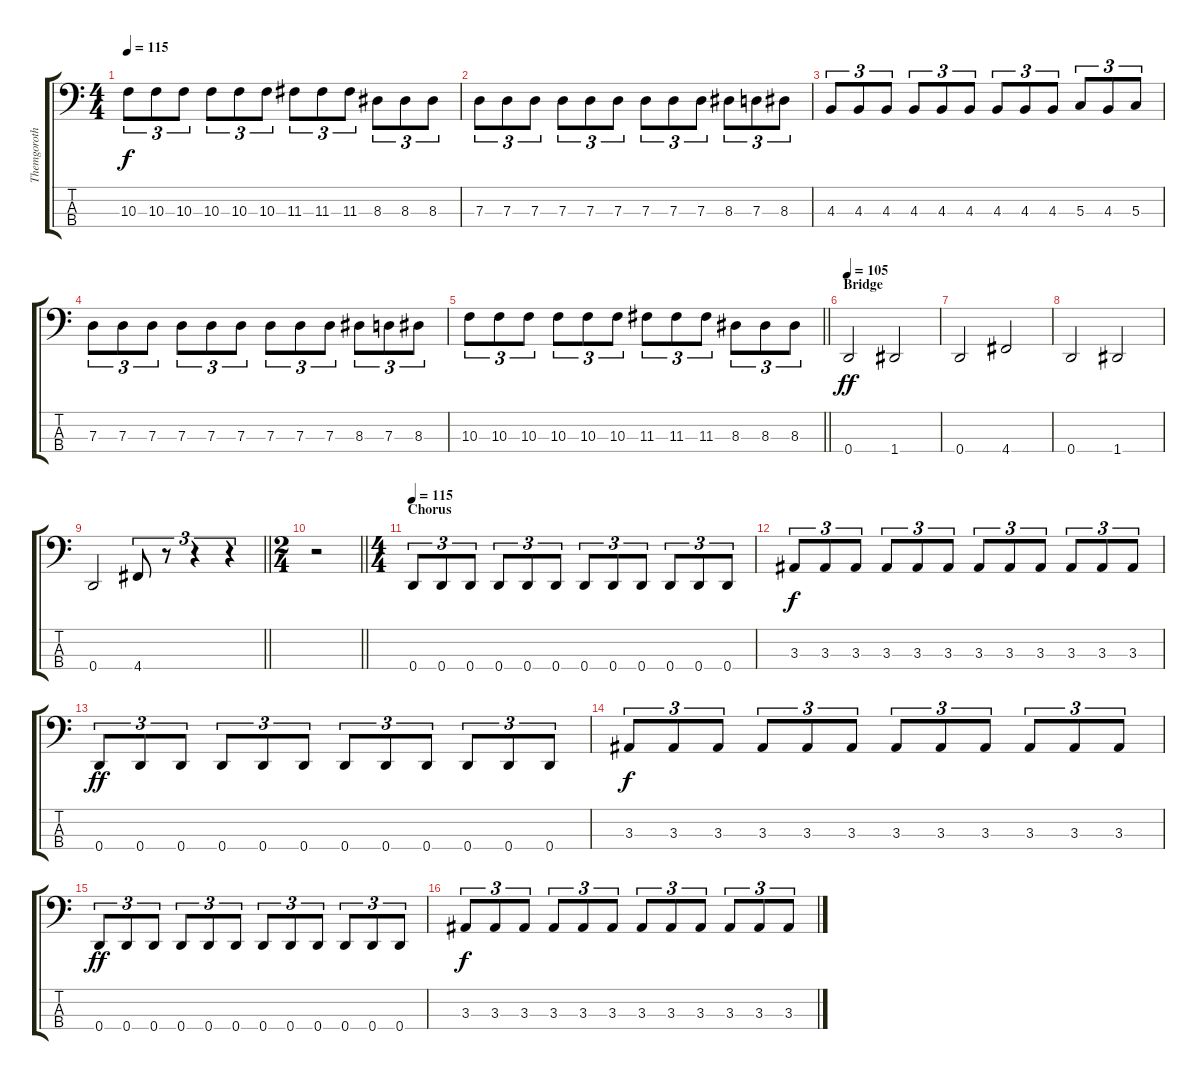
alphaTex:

\track ("Themgoroth" "Themgoroth") {instrument electricbassfinger}
\staff {score tabs}
\tuning (F2 C2 G1 D1) {hide}
\ts (4 4)
\tempo 115
\clef f4
\ks c
10.3.8{tu (3 2) dy f} 10.3.8{tu (3 2)} 10.3.8{tu (3 2)} 10.3.8{tu (3 2)} 10.3.8{tu (3 2)} 10.3.8{tu (3 2)} 11.3.8{tu (3 2)} 11.3.8{tu (3 2)} 11.3.8{tu (3 2)} 8.3.8{tu (3 2)} 8.3.8{tu (3 2)} 8.3.8{tu (3 2)} |
7.3.8{tu (3 2)} 7.3.8{tu (3 2)} 7.3.8{tu (3 2)} 7.3.8{tu (3 2)} 7.3.8{tu (3 2)} 7.3.8{tu (3 2)} 7.3.8{tu (3 2)} 7.3.8{tu (3 2)} 7.3.8{tu (3 2)} 8.3.8{tu (3 2)} 7.3.8{tu (3 2)} 8.3.8{tu (3 2)} |
4.3.8{tu (3 2)} 4.3.8{tu (3 2)} 4.3.8{tu (3 2)} 4.3.8{tu (3 2)} 4.3.8{tu (3 2)} 4.3.8{tu (3 2)} 4.3.8{tu (3 2)} 4.3.8{tu (3 2)} 4.3.8{tu (3 2)} 5.3.8{tu (3 2)} 4.3.8{tu (3 2)} 5.3.8{tu (3 2)} |
7.3.8{tu (3 2)} 7.3.8{tu (3 2)} 7.3.8{tu (3 2)} 7.3.8{tu (3 2)} 7.3.8{tu (3 2)} 7.3.8{tu (3 2)} 7.3.8{tu (3 2)} 7.3.8{tu (3 2)} 7.3.8{tu (3 2)} 8.3.8{tu (3 2)} 7.3.8{tu (3 2)} 8.3.8{tu (3 2)} |
\barLineRight lightlight
10.3.8{tu (3 2)} 10.3.8{tu (3 2)} 10.3.8{tu (3 2)} 10.3.8{tu (3 2)} 10.3.8{tu (3 2)} 10.3.8{tu (3 2)} 11.3.8{tu (3 2)} 11.3.8{tu (3 2)} 11.3.8{tu (3 2)} 8.3.8{tu (3 2)} 8.3.8{tu (3 2)} 8.3.8{tu (3 2)} |
\section ("" "Bridge")
\tempo 105
0.4.2{dy ff} 1.4.2 |
0.4.2 4.4.2 |
0.4.2 1.4.2 |
\barLineRight lightlight
0.4.2 4.4.8{tu (3 2)} r.8{tu (3 2)} r.4{tu (3 2)} r.4{tu (3 2)} |
\ts (2 4)
\barLineRight lightlight
r.2 |
\ts (4 4)
\section ("" "Chorus")
\tempo 115
0.4.8{tu (3 2)} 0.4.8{tu (3 2)} 0.4.8{tu (3 2)} 0.4.8{tu (3 2)} 0.4.8{tu (3 2)} 0.4.8{tu (3 2)} 0.4.8{tu (3 2)} 0.4.8{tu (3 2)} 0.4.8{tu (3 2)} 0.4.8{tu (3 2)} 0.4.8{tu (3 2)} 0.4.8{tu (3 2)} |
3.3.8{tu (3 2) dy f} 3.3.8{tu (3 2)} 3.3.8{tu (3 2)} 3.3.8{tu (3 2)} 3.3.8{tu (3 2)} 3.3.8{tu (3 2)} 3.3.8{tu (3 2)} 3.3.8{tu (3 2)} 3.3.8{tu (3 2)} 3.3.8{tu (3 2)} 3.3.8{tu (3 2)} 3.3.8{tu (3 2)} |
0.4.8{tu (3 2) dy ff} 0.4.8{tu (3 2)} 0.4.8{tu (3 2)} 0.4.8{tu (3 2)} 0.4.8{tu (3 2)} 0.4.8{tu (3 2)} 0.4.8{tu (3 2)} 0.4.8{tu (3 2)} 0.4.8{tu (3 2)} 0.4.8{tu (3 2)} 0.4.8{tu (3 2)} 0.4.8{tu (3 2)} |
3.3.8{tu (3 2) dy f} 3.3.8{tu (3 2)} 3.3.8{tu (3 2)} 3.3.8{tu (3 2)} 3.3.8{tu (3 2)} 3.3.8{tu (3 2)} 3.3.8{tu (3 2)} 3.3.8{tu (3 2)} 3.3.8{tu (3 2)} 3.3.8{tu (3 2)} 3.3.8{tu (3 2)} 3.3.8{tu (3 2)} |
0.4.8{tu (3 2) dy ff} 0.4.8{tu (3 2)} 0.4.8{tu (3 2)} 0.4.8{tu (3 2)} 0.4.8{tu (3 2)} 0.4.8{tu (3 2)} 0.4.8{tu (3 2)} 0.4.8{tu (3 2)} 0.4.8{tu (3 2)} 0.4.8{tu (3 2)} 0.4.8{tu (3 2)} 0.4.8{tu (3 2)} |
3.3.8{tu (3 2) dy f} 3.3.8{tu (3 2)} 3.3.8{tu (3 2)} 3.3.8{tu (3 2)} 3.3.8{tu (3 2)} 3.3.8{tu (3 2)} 3.3.8{tu (3 2)} 3.3.8{tu (3 2)} 3.3.8{tu (3 2)} 3.3.8{tu (3 2)} 3.3.8{tu (3 2)} 3.3.8{tu (3 2)}
